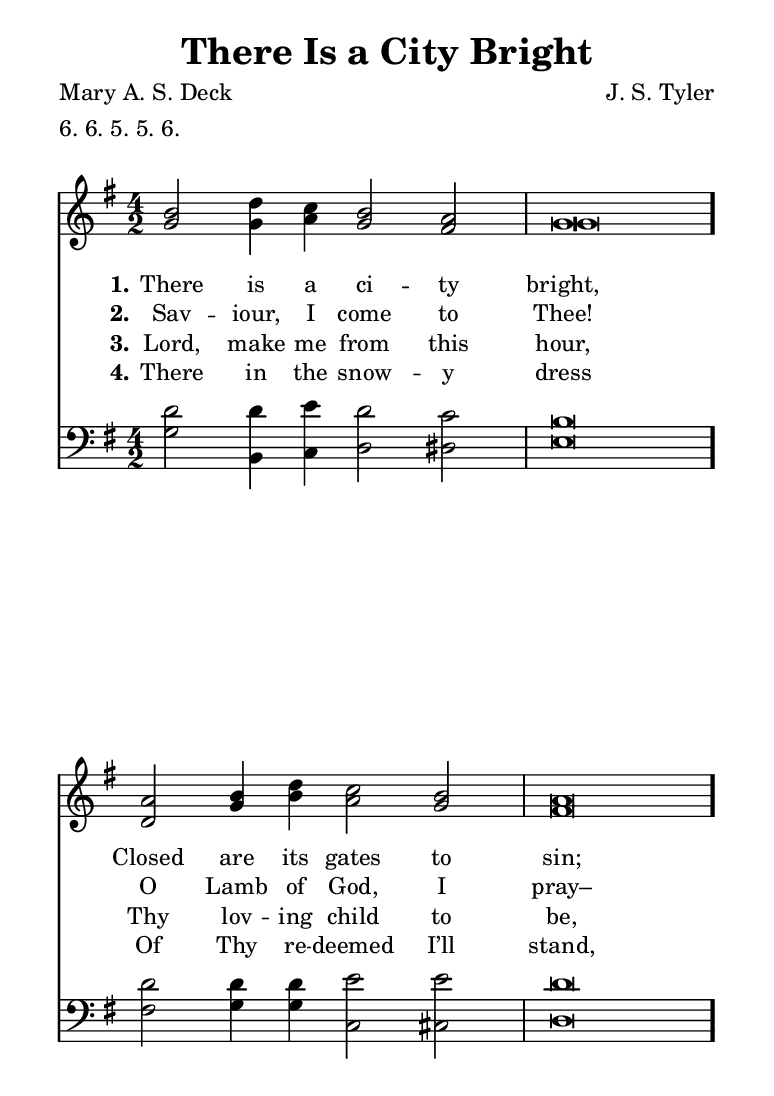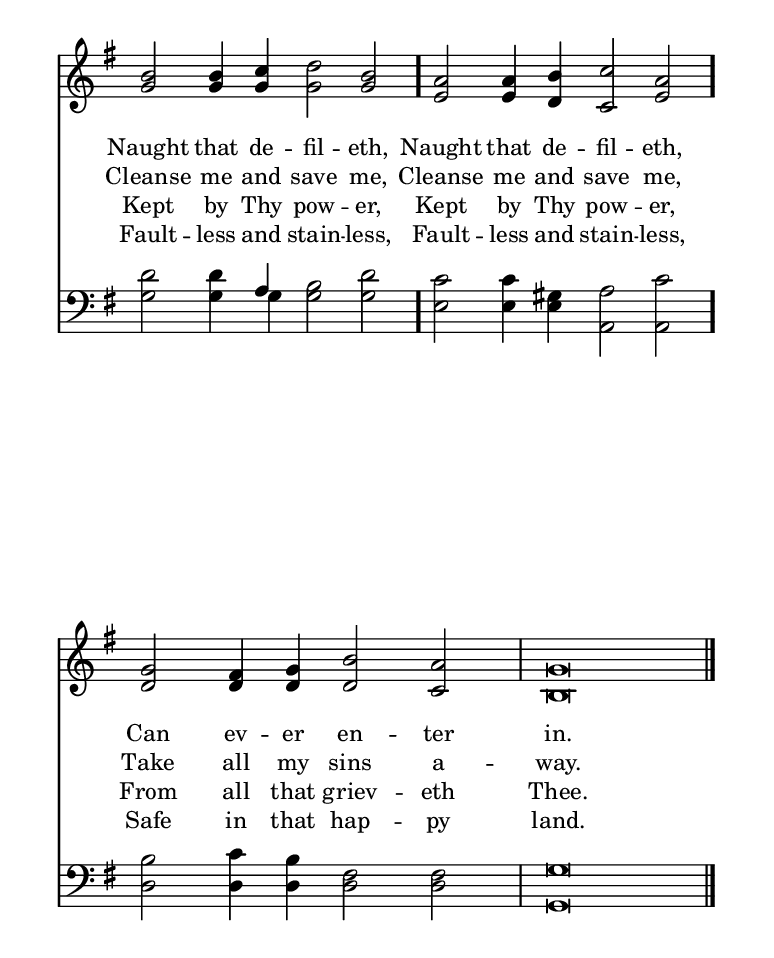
\include "common/global.ily"
\paper {
  \include "common/paper.ily"
  ragged-last-bottom = ##t
  system-system-spacing.padding = 11
}

\header{
  %children
  hymnnumber = "360"
  title = "There Is a City Bright"
  tunename = "City Bright"
  meter = "6. 6. 5. 5. 6."
  poet = "Mary A. S. Deck"
  composer = "J. S. Tyler"
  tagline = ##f
}

global = {
  \include "common/overrides.ily"
  \override Staff.TimeSignature.style = #'numbered
  \time 4/2
  \override Score.MetronomeMark.transparent = ##t % hide all fermata changes too
  \tempo 2=80
  \key g \major
  \autoBeamOff
}

patternA = { c2 c4 c c2 c | c\breve | }

notesSoprano = {
\global
\relative c'' {

  \changePitch \patternA { b d c b a | g }
  \changePitch \patternA { a b d c b | a }
  \changePitch \patternA { b b c d b }
  \changePitch \patternA { a a b c a }
  \changePitch \patternA { g fis g b a | g }

  \bar "|."

}
}

notesAlto = {
\global
\relative e' {

  \changePitch \patternA { g g a g fis | g }
  \changePitch \patternA { d g b a g | fis }
  \changePitch \patternA { g g g g g }
  \changePitch \patternA { e e d c e }
  \changePitch \patternA { d d d d c | b }

}
}

notesTenor = {
\global
\relative a {

  \changePitch \patternA { d d e d c | b }
  \changePitch \patternA { d d d e e | d }
  \changePitch \patternA { d d a b d }
  \changePitch \patternA { c c gis a c }
  \changePitch \patternA { b c b fis fis | g }

}
}

notesBass = {
\global
\relative f {

  \changePitch \patternA { g b, c d dis | e }
  \changePitch \patternA { fis g g c, cis | d }
  \changePitch \patternA { g g g g g }
  \changePitch \patternA { e e e a, a }
  \changePitch \patternA { d d d d d | g, }

}
}

wordsA = \lyricmode {
\set stanza = "1."

There is a ci -- ty bright, \bar "."
Closed are its gates to sin; \bar "."
Naught that de -- fil -- eth, \bar "."
Naught that de -- fil -- eth, \bar "."
Can ev -- er en -- ter in. \bar "."

}

wordsB = \lyricmode {
\set stanza = "2."

Sav -- iour, I come to Thee!
O Lamb of God, I pray–
Cleanse me and save me,
Cleanse me and save me,
Take all my sins a -- way.

}

wordsC = \lyricmode {
\set stanza = "3."

Lord, make me from this hour,
Thy lov -- ing child to be,
Kept by Thy pow -- er,
Kept by Thy pow -- er,
From all that griev -- eth Thee.

}

wordsD = \lyricmode {
\set stanza = "4."

There in the snow -- y dress
Of Thy re -- deemed I’ll stand,
Fault -- less and stain -- less,
Fault -- less and stain -- less,
Safe in that hap -- py land.

}

\score {
  \context ChoirStaff <<
    \context Staff = upper <<
      \set Staff.autoBeaming = ##f
      \set ChoirStaff.systemStartDelimiter = #'SystemStartBar
      \set ChoirStaff.printPartCombineTexts = ##f
      \partcombine #'(2 . 9) \notesSoprano \notesAlto
      \context NullVoice = sopranos { \voiceOne << \notesSoprano >> }
      \context Lyrics = one   \lyricsto sopranos \wordsA
      \context Lyrics = two   \lyricsto sopranos \wordsB
      \context Lyrics = three \lyricsto sopranos \wordsC
      \context Lyrics = four  \lyricsto sopranos \wordsD
    >>
    \context Staff = men <<
      \set Staff.autoBeaming = ##f
      \clef bass
      \set ChoirStaff.printPartCombineTexts = ##f
      \partcombine #'(2 . 9) \notesTenor \notesBass
    >>
  >>
  \layout {
    \include "common/layout.ily"
  }
  \midi{
    \include "common/midi.ily"
  }
}

\version "2.19.49"  % necessary for upgrading to future LilyPond versions.

% vi:set et ts=2 sw=2 ai nocindent syntax=lilypond:
